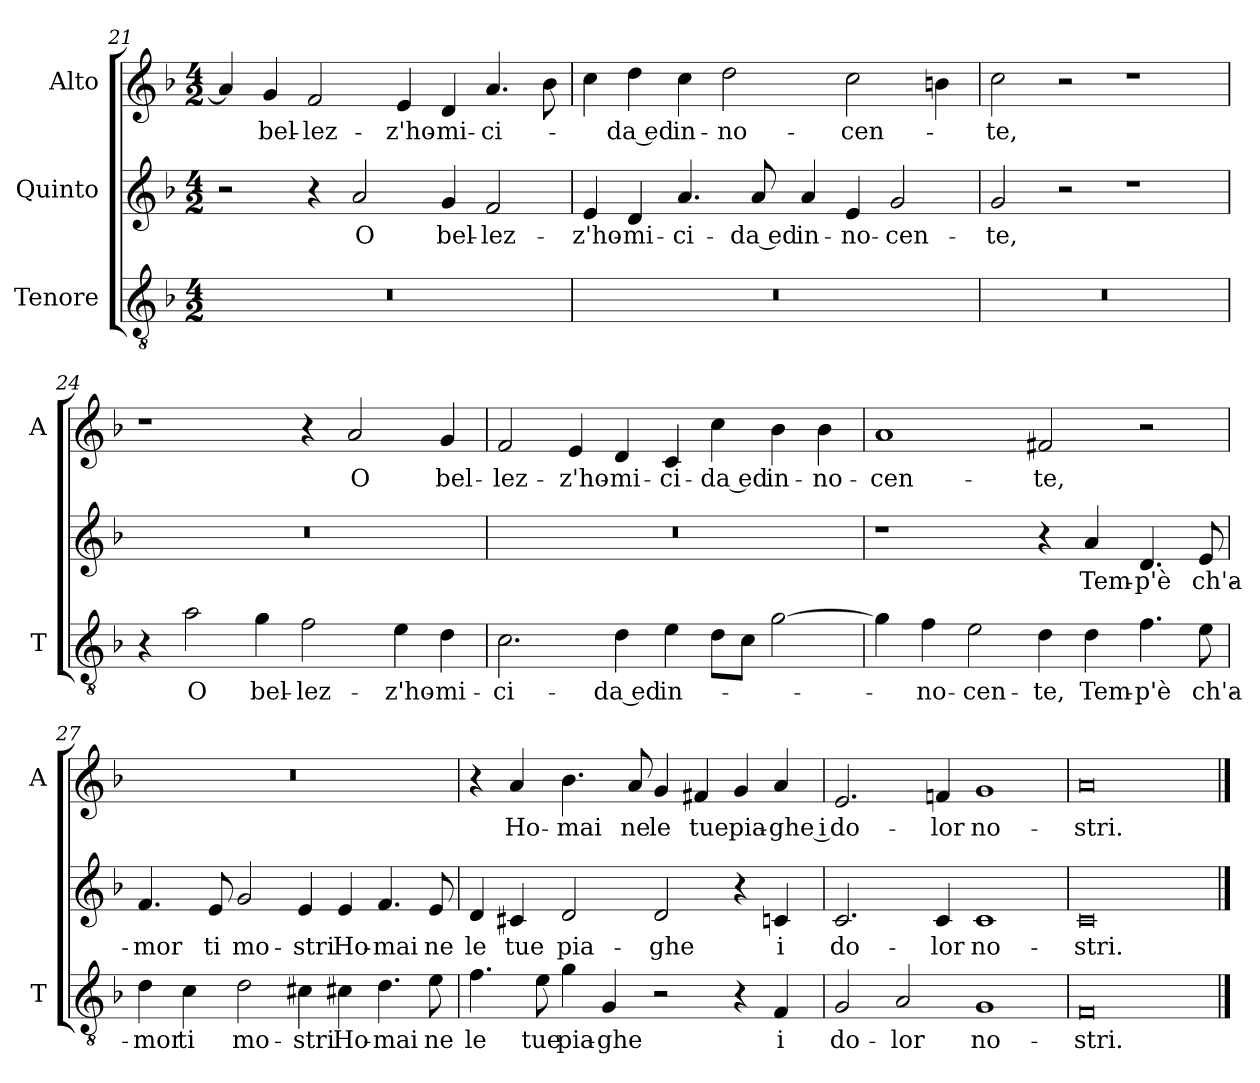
**kern	**text	**kern	**text	**kern	**text
*part3	*part3	*part2	*part2	*part1	*part1
*staff3	*staff3	*staff2	*staff2	*staff1	*staff1
*I"Tenore	*	*I"Quinto	*	*I"Alto	*
*I'T	*	*	*	*I'A	*
*clefGv2	*	*clefG2	*	*clefG2	*
*k[b-]	*	*k[b-]	*	*k[b-]	*
*F:	*	*F:	*	*F:	*
*M4/2	*	*M4/2	*	*M4/2	*
=21	=21	=21	=21	=21	=21
0r	.	2r	.	4a]	.
.	.	.	.	4g	bel-
.	.	4r	.	2f	-lez-
.	.	2a	O	.	.
.	.	.	.	4e	-z'ho-
.	.	4g	bel-	4d	-mi-
.	.	2f	-lez-	4.a	-ci-
.	.	.	.	8b-	.
=22	=22	=22	=22	=22	=22
0r	.	4e	-z'ho-	4cc	.
.	.	4d	-mi-	4dd	-da ed
.	.	4.a	-ci-	4cc	in-
.	.	.	.	2dd	-no-
.	.	8a	-da ed	.	.
.	.	4a	in-	.	.
.	.	4e	-no-	2cc	-cen-
.	.	2g	-cen-	.	.
.	.	.	.	4bn	.
=23	=23	=23	=23	=23	=23
0r	.	2g	-te,	2cc	-te,
.	.	2r	.	2r	.
.	.	1r	.	1r	.
=24	=24	=24	=24	=24	=24
4r	.	0r	.	1r	.
2a	O	.	.	.	.
4g	bel-	.	.	.	.
2f	-lez-	.	.	4r	.
.	.	.	.	2a	O
4e	-z'ho-	.	.	.	.
4d	-mi-	.	.	4g	bel-
=25	=25	=25	=25	=25	=25
2.c	-ci-	0r	.	2f	-lez-
.	.	.	.	4e	-z'ho-
4d	-da ed	.	.	4d	-mi-
4e	in-	.	.	4c	-ci-
8dL	.	.	.	4cc	-da ed
8cJ	.	.	.	.	.
[2g	.	.	.	4b-	in-
.	.	.	.	4b-	-no-
=26	=26	=26	=26	=26	=26
4g]	.	1r	.	1a	-cen-
4f	-no-	.	.	.	.
2e	-cen-	.	.	.	.
4d	-te,	4r	.	2f#X	-te,
4d	Tem-	4a	Tem-	.	.
4.f	-p'è	4.d	-p'è	2r	.
8e	ch'a-	8e	ch'a-	.	.
=27	=27	=27	=27	=27	=27
4d	-mor	4.f	-mor	0r	.
4c	ti	.	.	.	.
.	.	8e	ti	.	.
2d	mo-	2g	mo-	.	.
4c#X	-stri	4e	-stri	.	.
4c#X	Ho-	4e	Ho-	.	.
4.d	-mai	4.f	-mai	.	.
8e	ne	8e	ne	.	.
=28	=28	=28	=28	=28	=28
4.f	le	4d	le	4r	.
.	.	4c#X	tue	4a	Ho-
8e	tue	.	.	.	.
4g	pia-	2d	pia-	4.b-	-mai
4G	-ghe	.	.	.	.
.	.	.	.	8a	ne
2r	.	2d	-ghe	4g	le
.	.	.	.	4f#X	tue
4r	.	4r	.	4g	pia-
4F	i	4cn	i	4a	-ghe i
=29	=29	=29	=29	=29	=29
2G	do-	2.c	do-	2.e	do-
2A	-lor	.	.	.	.
.	.	4c	-lor	4fn	-lor
1G	no-	1c	no-	1g	no-
=30	=30	=30	=30	=30	=30
0F	-stri.	0c	-stri.	0a	-stri.
==	==	==	==	==	==
*-	*-	*-	*-	*-	*-
